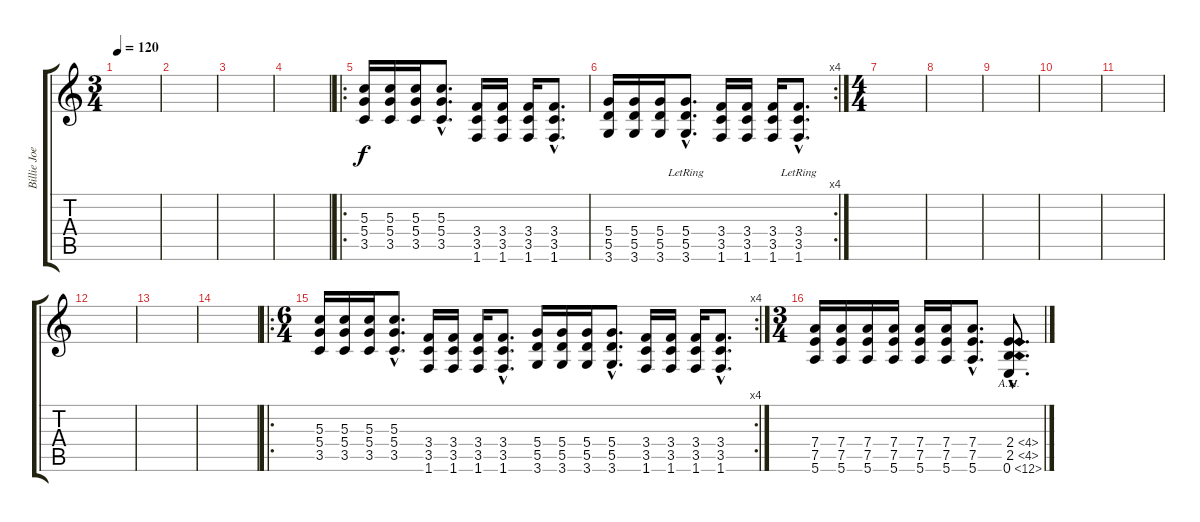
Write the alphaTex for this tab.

\track ("Billie Joe (Overdriven Guitar)" "Billie Joe") {instrument overdrivenguitar}
\staff {score tabs}
\tuning (E4 B3 G3 D3 A2 E2) {hide}
\ts (3 4)
\tempo 120
\clef g2
\ks c
|
|
|
|
\ro
(5.3 5.4 3.5).16 (5.3 5.4 3.5).16 (5.3 5.4 3.5).16 (5.3{hac} 5.4{hac} 3.5{hac}).8{d} (3.4 3.5 1.6).16 (3.4 3.5 1.6).16 (3.4 3.5 1.6).16 (3.4{hac} 3.5{hac} 1.6{hac}).8{d} |
\rc 4
\section ("" "")
(5.4 5.5 3.6).16 (5.4 5.5 3.6).16 (5.4 5.5 3.6).16 (5.4{hac} 5.5{hac lr} 3.6{hac lr}).8{d} (3.4 3.5 1.6).16 (3.4 3.5 1.6).16 (3.4 3.5 1.6).16 (3.4{hac} 3.5{hac lr} 1.6{hac lr}).8{d} |
\ts (4 4)
|
|
|
|
|
|
|
|
\ro
\rc 4
\ts (6 4)
(5.3 5.4 3.5).16 (5.3 5.4 3.5).16 (5.3 5.4 3.5).16 (5.3{hac} 5.4{hac} 3.5{hac}).8{d} (3.4 3.5 1.6).16 (3.4 3.5 1.6).16 (3.4 3.5 1.6).16 (3.4{hac} 3.5{hac} 1.6{hac}).8{d} (5.4 5.5 3.6).16 (5.4 5.5 3.6).16 (5.4 5.5 3.6).16 (5.4{hac} 5.5{hac} 3.6{hac}).8{d} (3.4 3.5 1.6).16 (3.4 3.5 1.6).16 (3.4 3.5 1.6).16 (3.4{hac} 3.5{hac} 1.6{hac}).8{d} |
\ts (3 4)
(7.4 7.5 5.6).16 (7.4 7.5 5.6).16 (7.4 7.5 5.6).16 (7.4 7.5 5.6).16 (7.4 7.5 5.6).16 (7.4 7.5 5.6).16 (7.4{hac} 7.5{hac} 5.6{hac}).8{d} (2.4{ah 2 hac} 2.5{ah 2 hac} 0.6{ah 12 hac}).8{d}
